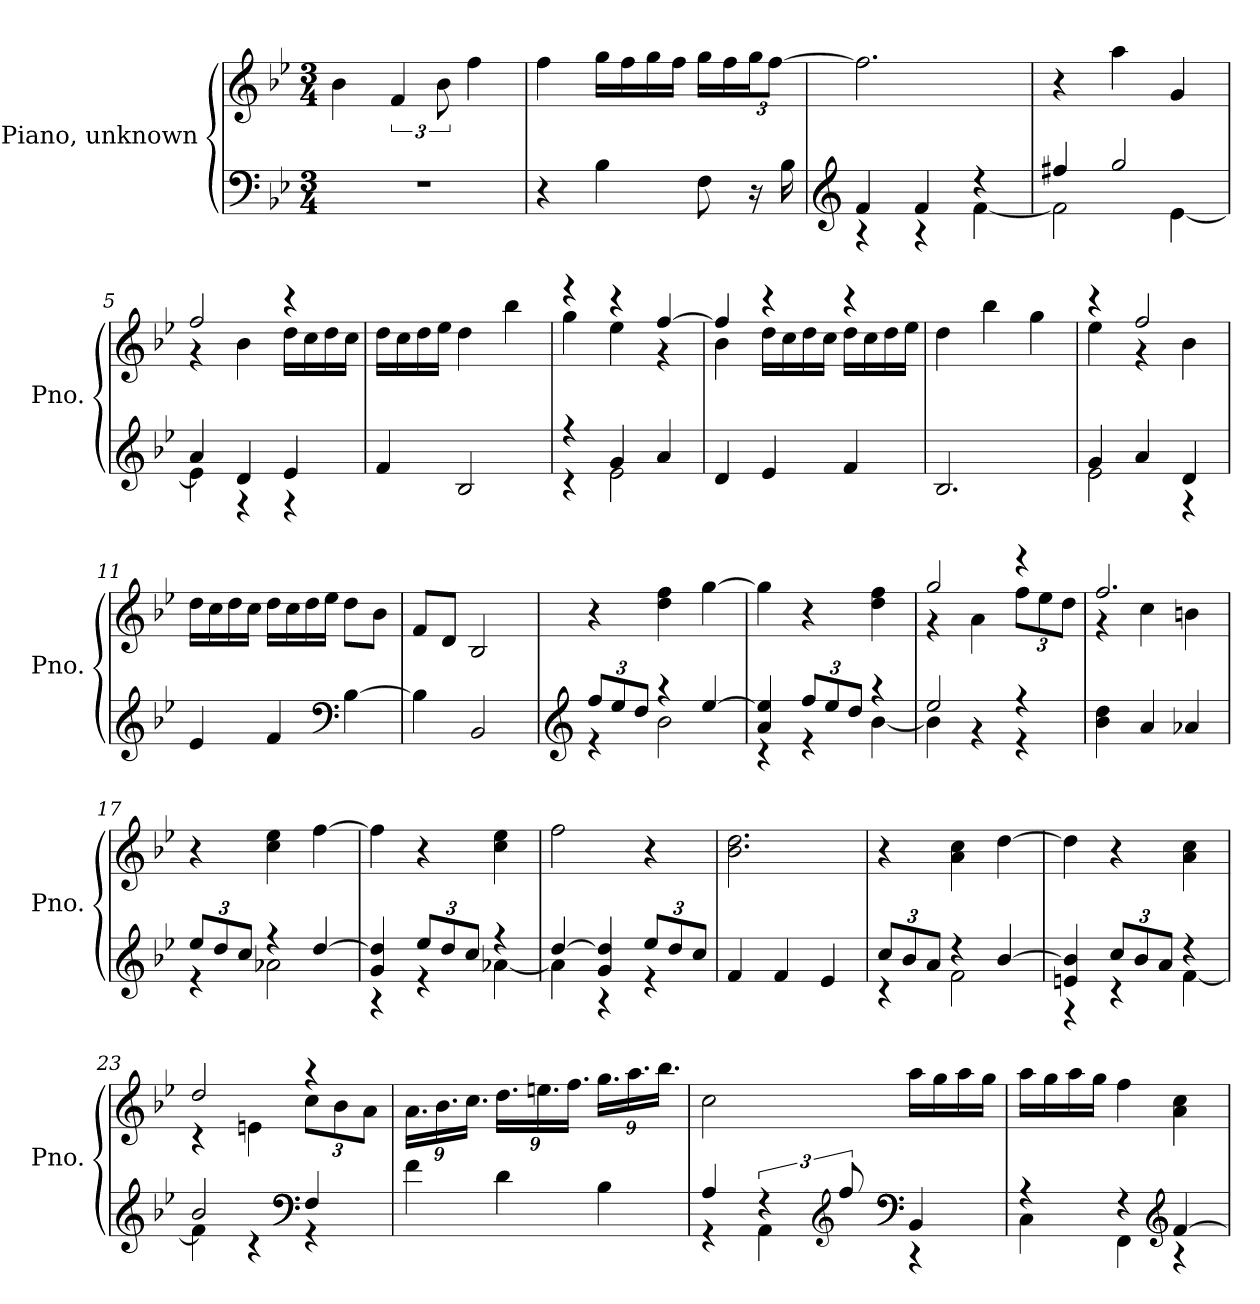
**kern	**kern
*part1	*part1
*staff2	*staff1
*I"Piano, unknown	*
*I'Pno.	*
*clefF4	*clefG2
*k[b-e-]	*k[b-e-]
*M3/4	*M3/4
*MM177	*MM177
=1	=1
2.r	4b-\
.	6f/
.	12b-\
.	4ff\
=2	=2
4r	4ff\
4B-\	16gg\LL
.	16ff\
.	16gg\
.	16ff\JJ
8F\	16gg\LL
.	16ff\
*	*Xbrackettup
16r	24gg\J
.	[12ff\J
16B-\	.
=3	=3
*clefG2	*
*^	*
4f/	4r	2.ff\]
4f/	4r	.
4r	[4f\	.
=4	=4	=4
4ff#X/	2f\]	4r
2gg/	.	4aa\
.	[4e-\	4g/
=5	=5	=5
*	*	*^
4a/	4e-\]	2ff/	4r
4d/	4r	.	4b-\
4e-/	4r	4r	16dd\LL
.	.	.	16cc\
.	.	.	16dd\
.	.	.	16cc\JJ
*v	*v	*	*
*	*v	*v
=6	=6
4f/	16dd\LL
.	16cc\
.	16dd\
.	16ee-\JJ
2B-/	4dd\
.	4bb-\
=7	=7
*^	*^
4r	4r	4r	4gg\
4g/	2e-\	4r	4ee-\
4a/	.	[4ff/	4r
*v	*v	*	*
!!LO:LB:g=z	!!
=8	=8	=8
4d/	4ff/]	4b-\
4e-/	4r	16dd\LL
.	.	16cc\
.	.	16dd\
.	.	16cc\JJ
4f/	4r	16dd\LL
.	.	16cc\
.	.	16dd\
.	.	16ee-\JJ
*	*v	*v
=9	=9
2.B-/	4dd\
.	4bb-\
.	4gg\
=10	=10
*^	*^
4g/	2e-\	4r	4ee-\
4a/	.	2ff/	4r
4d/	4r	.	4b-\
*v	*v	*	*
*	*v	*v
=11	=11
4e-/	16dd\LL
.	16cc\
.	16dd\
.	16cc\JJ
4f/	16dd\LL
.	16cc\
.	16dd\
.	16ee-\JJ
*clefF4	*
[4B-\	8dd\L
.	8b-\J
=12	=12
4B-\]	8f/L
.	8d/J
2BB-/	2B-/
=13	=13
*clefG2	*
*Xbrackettup	*
*^	*
12ff/L	4r	4r
12ee-/	.	.
12dd/J	.	.
4r	2b-\	4dd\ 4ff\
[4ee-/	.	[4gg\
!!LO:LB:g=z
=14	=14	=14
4a/ 4ee-/]	4r	4gg\]
12ff/L	4r	4r
12ee-/	.	.
12dd/J	.	.
4r	[4b-\	4dd\ 4ff\
=15	=15	=15
*	*	*^
2ee-/	4b-\]	2gg/	4r
.	4r	.	4a\
4r	4r	4r	12ff\L
.	.	.	12ee-\
.	.	.	12dd\J
*v	*v	*	*
=16	=16	=16
4b-\ 4dd\	2.ff/	4r
4a/	.	4cc\
4a-X/	.	4bn\
*	*v	*v
=17	=17
*^	*
12ee-/L	4r	4r
12dd/	.	.
12cc/J	.	.
4r	2a-X\	4cc\ 4ee-\
[4dd/	.	[4ff\
=18	=18	=18
4g/ 4dd/]	4r	4ff\]
12ee-/L	4r	4r
12dd/	.	.
12cc/J	.	.
4r	[4a-X\	4cc\ 4ee-\
=19	=19	=19
[4dd/	4a-\]	2ff\
4g/ 4dd/]	4r	.
12ee-/L	4r	4r
12dd/	.	.
12cc/J	.	.
*v	*v	*
=20	=20
4f/	2.b-\ 2.dd\
4f/	.
4e-/	.
!!LO:LB:g=z
=21	=21
*^	*
12cc/L	4r	4r
12b-/	.	.
12a/J	.	.
4r	2f\	4a\ 4cc\
[4b-/	.	[4dd\
=22	=22	=22
4en/ 4b-/]	4r	4dd\]
12cc/L	4r	4r
12b-/	.	.
12a/J	.	.
4r	[4f\	4a\ 4cc\
=23	=23	=23
*	*	*^
2b-/	4f\]	2dd/	4r
.	4r	.	4en\
*clefF4	*	*	*
4F/	4r	4r	12cc\L
.	.	.	12b-\
.	.	.	12a\J
*v	*v	*	*
*	*v	*v
=24	=24
4f\	18.a\LL
.	18.b-\
.	18.cc\JJ
4d\	18.dd\LL
.	18.een\
.	18.ff\JJ
4B-\	18.gg\LL
.	18.aa\
.	18.bb-\JJ
!!LO:LB:g=z
=25	=25
*^	*
4A/	4r	2cc\
*brackettup	*	*
6r	4AA\	.
*clefG2	*	*
12ff/	.	.
*clefF4	*	*
4BB-/	4r	16aa\LL
.	.	16gg\
.	.	16aa\
.	.	16gg\JJ
=26	=26	=26
4r	4C\	16aa\LL
.	.	16gg\
.	.	16aa\
.	.	16gg\JJ
4r	4FF\	4ff\
*clefG2	*	*
[4f/	4r	4a\ 4cc\
*v	*v	*
=	=
*-	*-
